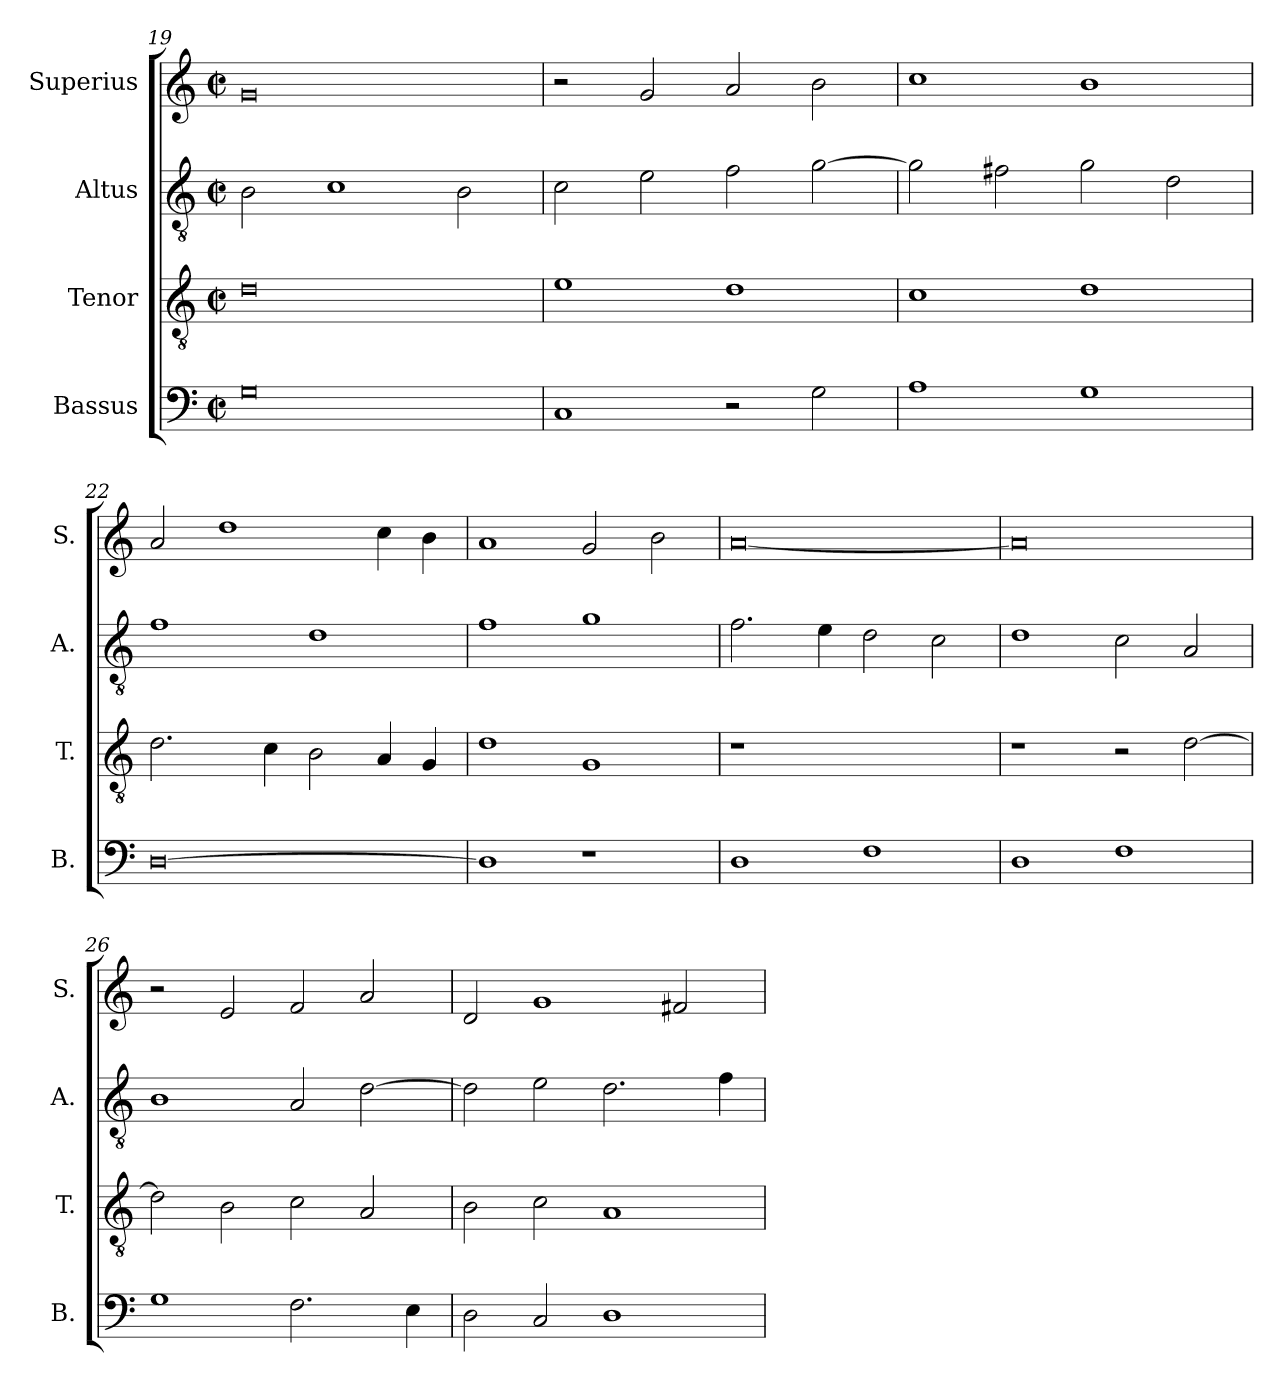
**kern	**kern	**kern	**kern
*part4	*part3	*part2	*part1
*staff4	*staff3	*staff2	*staff1
*I"Bassus	*I"Tenor	*I"Altus	*I"Superius
*I'B.	*I'T.	*I'A.	*I'S.
*clefF4	*clefGv2	*clefGv2	*clefG2
*	*ITrd7c12	*ITrd7c12	*
*k[]	*k[]	*k[]	*k[]
*C:	*C:	*C:	*C:
*M2/2	*M2/2	*M2/2	*M2/2
*met(c|)	*met(c|)	*met(c|)	*met(c|)
=19	=19	=19	=19
0Gi	0Di	2BBi\	0gi
.	.	1Ci	.
.	.	2BBi\	.
=20	=20	=20	=20
1Ci	1Ei	2Ci\	2r
.	.	2Ei\	2gi/
2r	1Di	2Fi\	2ai/
2Gi\	.	[>2Gi\	2bi\
!!LO:LB:g=z
=21	=21	=21	=21
1Ai	1Ci	2Gi\]	1cci
.	.	2F#Xi\	.
1Gi	1Di	2Gi\	1bi
.	.	2Di\	.
=22	=22	=22	=22
[>0Di	2.Di\	1Fi	2ai/
.	.	.	1ddi
.	4Ci\	.	.
.	2BBi\	1Di	.
.	4AAi/	.	4cci\
.	4GGi/	.	4bi\
=23	=23	=23	=23
1Di]	1Di	1Fi	1ai
1r	1GGi	1Gi	2gi/
.	.	.	2bi\
=24	=24	=24	=24
!	!LO:N:vis=1	!	!
1Di	1r	2.Fi\	[<0ai
.	.	4Ei\	.
1Fi	1ryy	2Di\	.
.	.	2Ci\	.
=25	=25	=25	=25
1Di	1r	1Di	0ai]
1Fi	2r	2Ci\	.
.	[>2Di\	2AAi/	.
!!LO:LB:g=z
=26	=26	=26	=26
1Gi	2Di\]	1BBi	2r
.	2BBi\	.	2ei/
2.Fi\	2Ci\	2AAi/	2fi/
.	2AAi/	[>2Di\	2ai/
4Ei\	.	.	.
=27	=27	=27	=27
2Di\	2BBi\	2Di\]	2di/
2Ci/	2Ci\	2Ei\	1gi
1Di	1AAi	2.Di\	.
.	.	.	2f#Xi/
.	.	4Fi\	.
=	=	=	=
*-	*-	*-	*-
